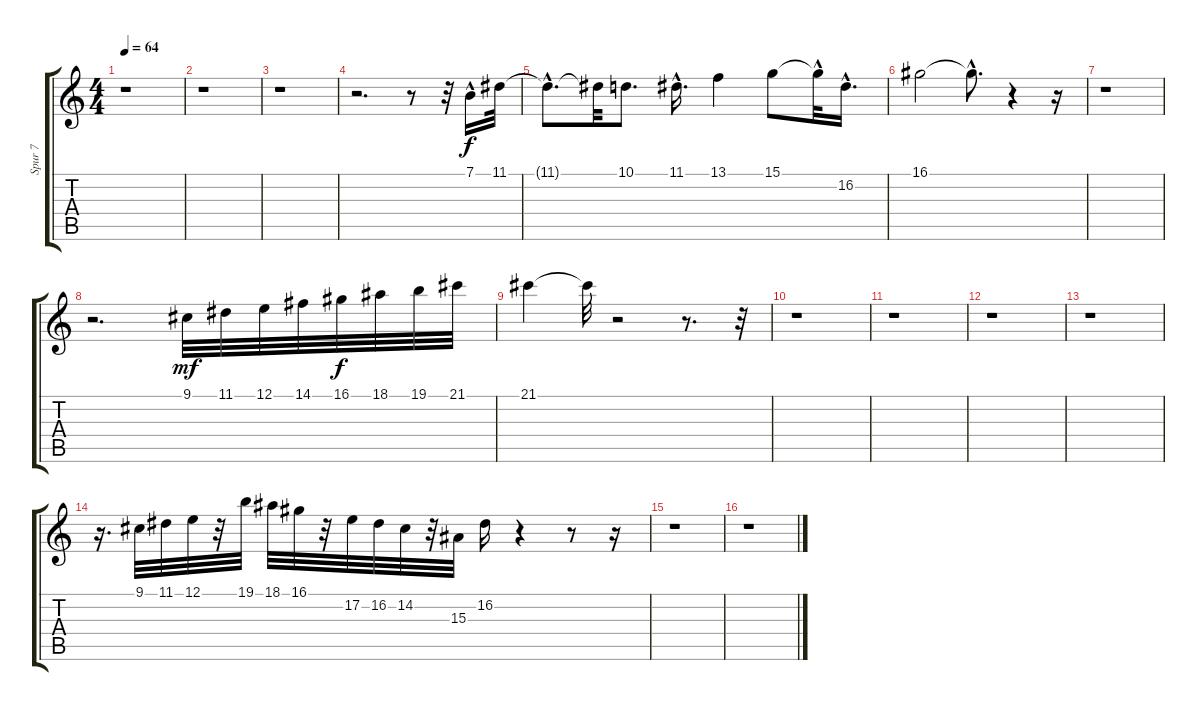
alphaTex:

\track ("Spur 7" "Spur 7") {instrument clarinet}
\staff {score tabs}
\tuning (E4 B3 G3 D3 A2 E2) {hide}
\ts (4 4)
\tempo 64
\clef g2
\ks c
r.1{dy f} |
r.1 |
r.1 |
r.2{d} r.8 r.32 7.1{hac}.16{balance 13} 11.1.32 |
11.1{hac t}.8{d} 11.1{t}.32 10.1.8{d} 11.1{hac}.16{d} 13.1.4 15.1.8 15.1{hac t}.32 16.2{hac}.16{d} |
16.1.2 16.1{hac t}.8{d} r.4 r.16 |
r.1 |
r.2{d} 9.1.32{dy mf} 11.1.32 12.1.32 14.1.32 16.1.32{dy f} 18.1.32 19.1.32 21.1.32 |
21.1.4 21.1{t}.32 r.2 r.8{d} r.32 |
r.1 |
r.1 |
r.1 |
r.1 |
r.16{d} 9.1.32 11.1.32 12.1.32 r.32 19.1.32 18.1.32 16.1.32 r.32 17.2.32 16.2.32 14.2.32 r.32 15.3.32 16.2.16 r.4 r.8 r.16 |
r.1 |
r.1
